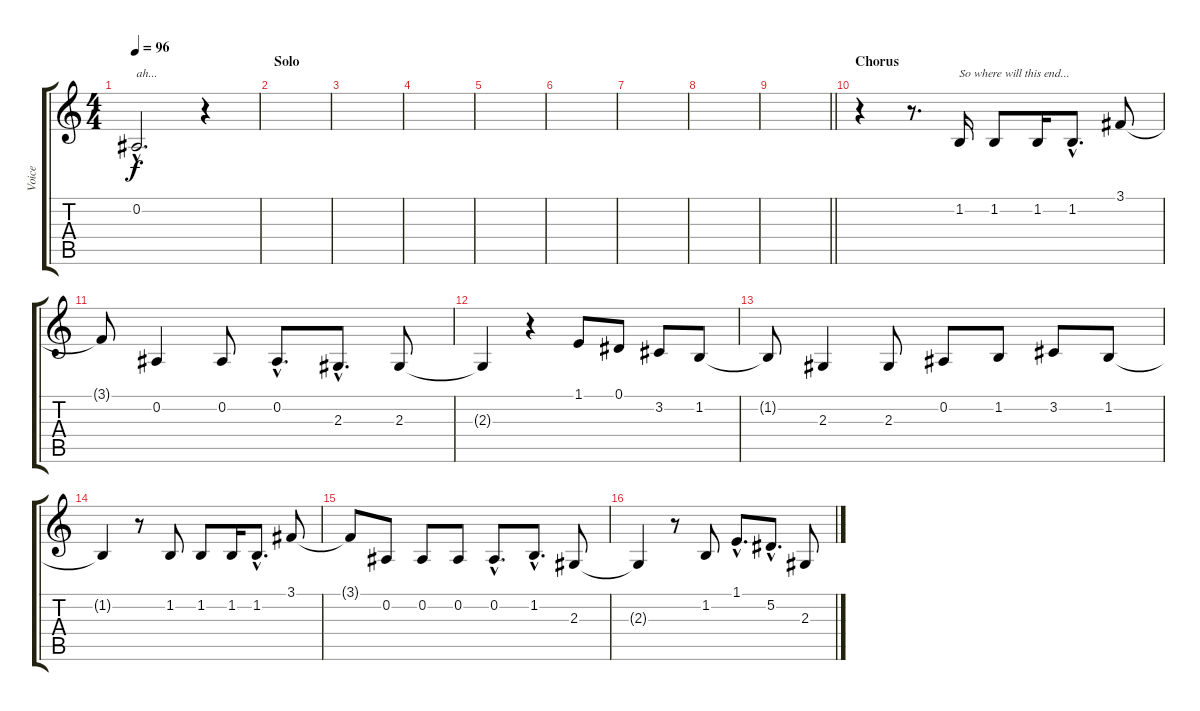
\track ("Voice" "Voice") {instrument clarinet}
\staff {score tabs}
\tuning (Eb4 Bb3 Gb3 Db3 Ab2 Eb2) {hide}
\ts (4 4)
\tempo 96
\clef g2
\ks c
0.2{hac}.2{d txt "ah..." dy f} r.4 |
\section ("" "Solo")
|
|
|
|
|
|
|
\barLineRight lightlight
|
\section ("" "Chorus")
r.4{volume 16} r.8{d} 1.2.16{txt "So where will this end..."} 1.2.8 1.2.16 1.2{hac}.8{d} 3.1.8 |
3.1{t}.8 0.2.4 0.2.8 0.2{hac}.8{d} 2.3{hac}.8{d} 2.3.8 |
2.3{t}.4 r.4 1.1.8 0.1.8 3.2.8 1.2.8 |
1.2{t}.8 2.3.4 2.3.8 0.2.8 1.2.8 3.2.8 1.2.8 |
1.2{t}.4{volume 16} r.8 1.2.8 1.2.8 1.2.16 1.2{hac}.8{d} 3.1.8 |
3.1{t}.8 0.2.8 0.2.8 0.2.8 0.2{hac}.8{d} 1.2{hac}.8{d} 2.3.8 |
2.3{t}.4 r.8 1.2.8 1.1{hac}.8{d} 5.2{hac}.8{d} 2.3.8
